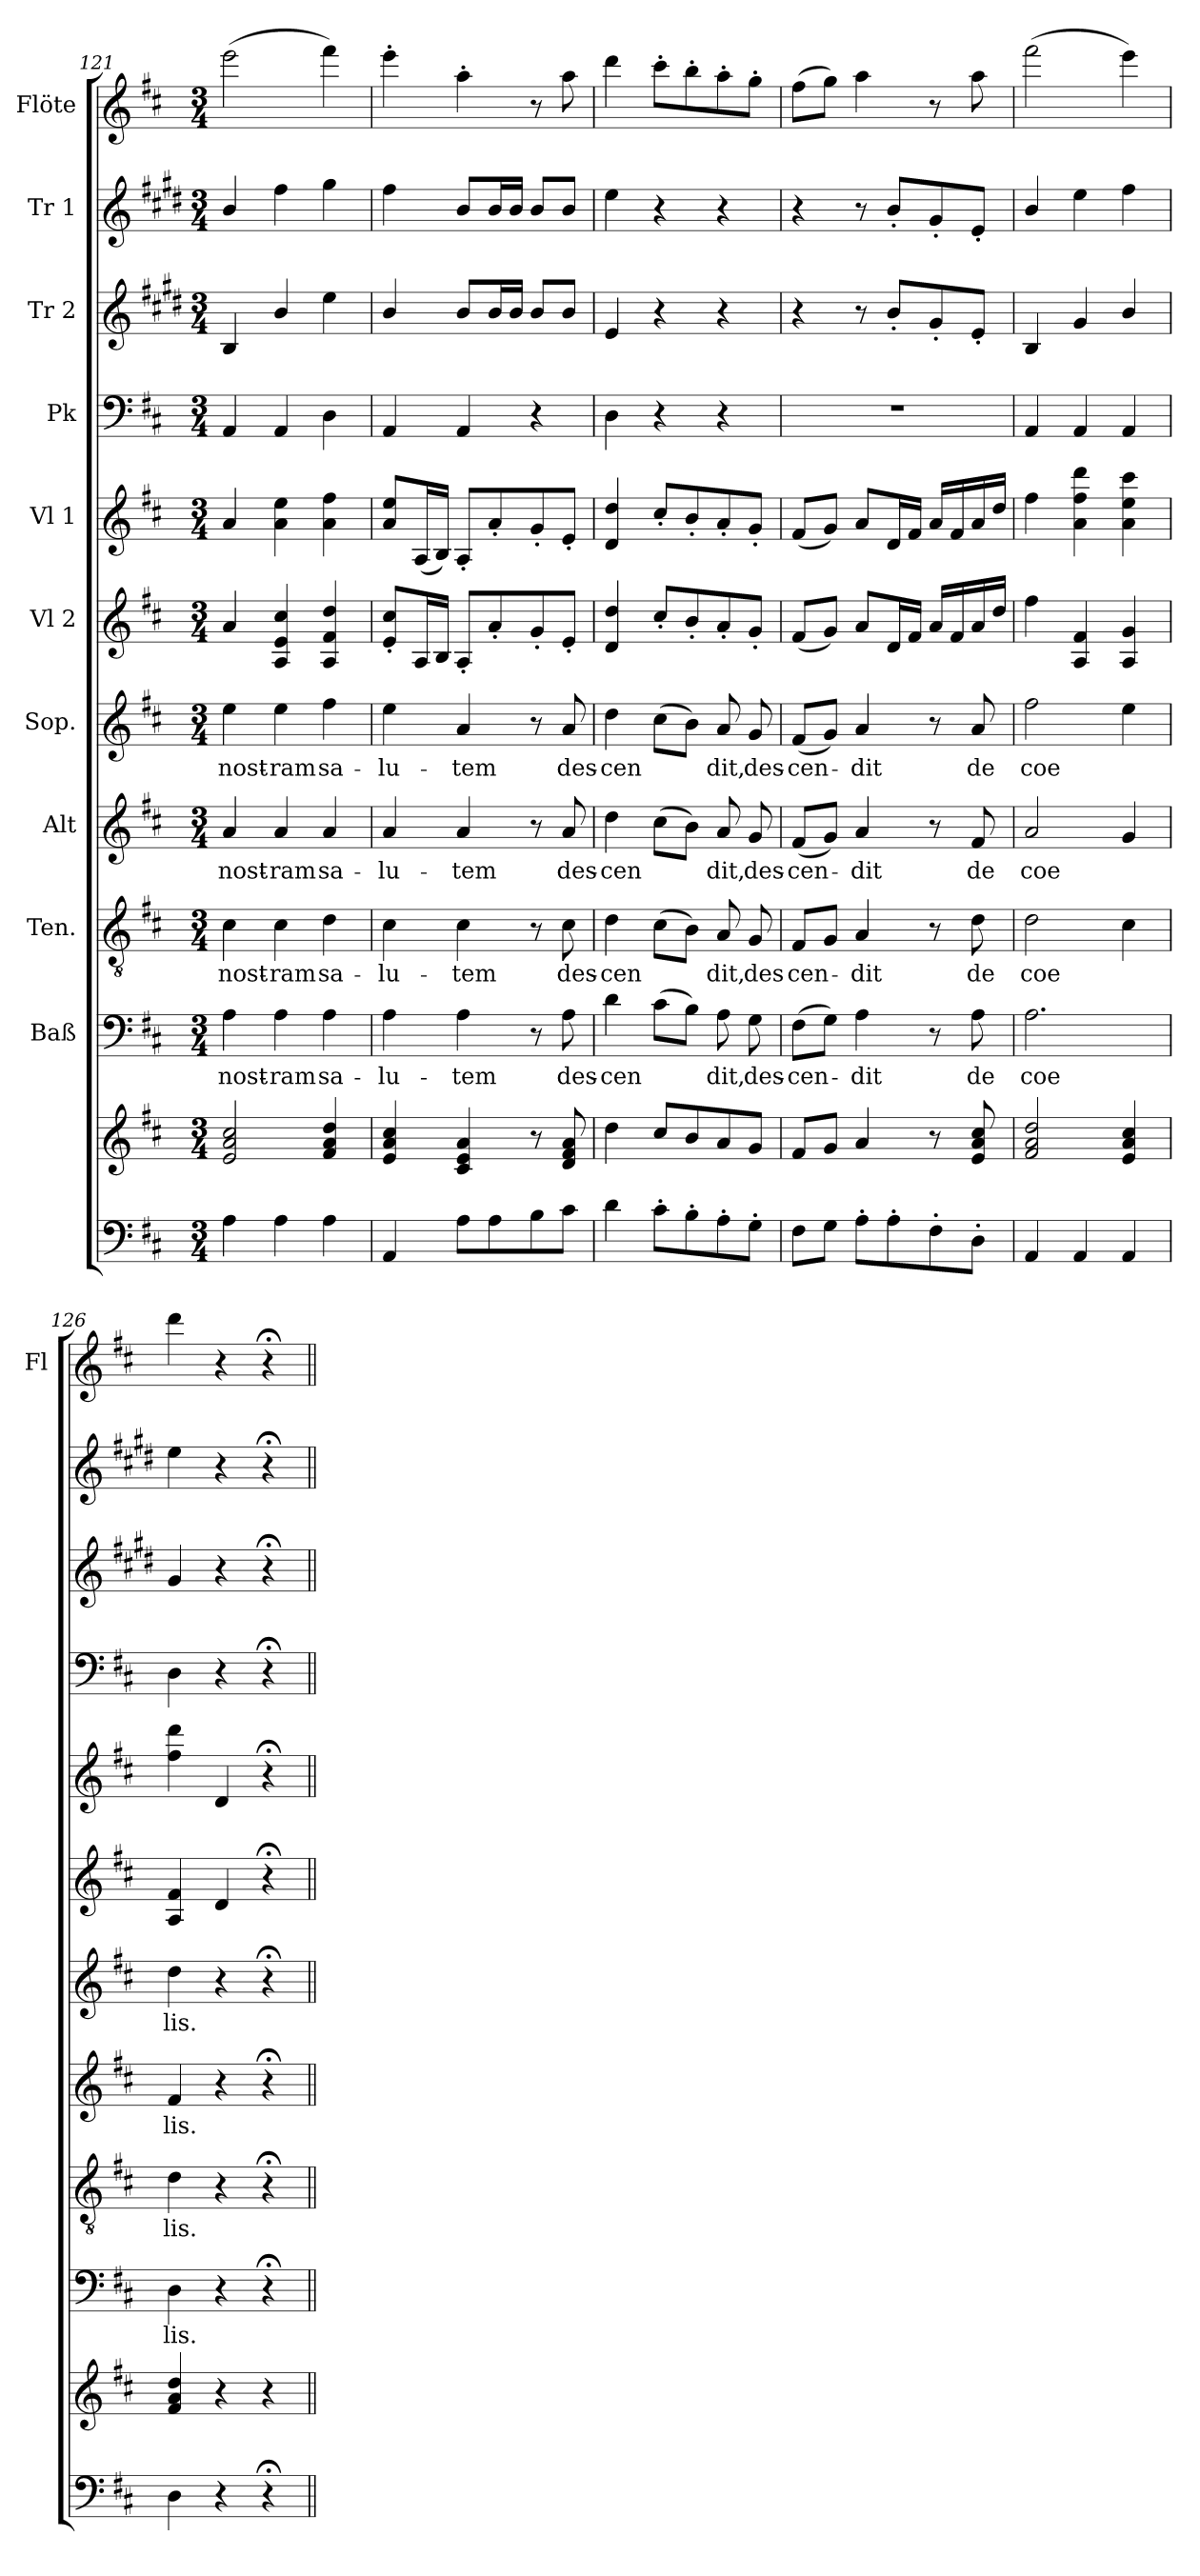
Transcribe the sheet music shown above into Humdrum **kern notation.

**kern	**kern	**kern	**text	**kern	**text	**kern	**text	**kern	**text	**kern	**kern	**kern	**kern	**kern	**kern
*part11	*part11	*part10	*part10	*part9	*part9	*part8	*part8	*part7	*part7	*part6	*part5	*part4	*part3	*part2	*part1
*staff12	*staff11	*staff10	*staff10	*staff9	*staff9	*staff8	*staff8	*staff7	*staff7	*staff6	*staff5	*staff4	*staff3	*staff2	*staff1
*	*	*I"Baß	*	*I"Ten.	*	*I"Alt	*	*I"Sop.	*	*I"Vl 2	*I"Vl 1	*I"Pk	*I"Tr 2	*I"Tr 1	*I"Flöte
*	*	*	*	*	*	*	*	*	*	*	*	*	*	*	*I'Fl
*clefF4	*clefG2	*clefF4	*	*clefGv2	*	*clefG2	*	*clefG2	*	*clefG2	*clefG2	*clefF4	*clefG2	*clefG2	*clefG2
*	*	*	*	*	*	*	*	*	*	*	*	*	*ITrd1c2	*ITrd1c2	*
*k[f#c#]	*k[f#c#]	*k[f#c#]	*	*k[f#c#]	*	*k[f#c#]	*	*k[f#c#]	*	*k[f#c#]	*k[f#c#]	*k[f#c#]	*k[f#c#]	*k[f#c#]	*k[f#c#]
*D:	*D:	*D:	*	*D:	*	*D:	*	*D:	*	*D:	*D:	*D:	*D:	*D:	*D:
*M3/4	*M3/4	*M3/4	*	*M3/4	*	*M3/4	*	*M3/4	*	*M3/4	*M3/4	*M3/4	*M3/4	*M3/4	*M3/4
=121	=121	=121	=121	=121	=121	=121	=121	=121	=121	=121	=121	=121	=121	=121	=121
!	!	!	!LO:LY:b	!	!LO:LY:b	!	!LO:LY:b	!	!LO:LY:b	!	!	!	!	!	!
4A\	2e/ 2a/ 2cc#/	4A\	nost-	4c#\	nost-	4a/	nost-	4ee\	nost-	4a/	4a/	4AA/	4A/	4a/	(>2eee\
!	!	!	!LO:LY:b	!	!LO:LY:b	!	!LO:LY:b	!	!LO:LY:b	!	!	!	!	!	!
4A\	.	4A\	-ram	4c#\	-ram	4a/	-ram	4ee\	-ram	4A/ 4e/ 4cc#/	4a\ 4ee\	4AA/	4a/	4ee\	.
!	!	!	!LO:LY:b	!	!LO:LY:b	!	!LO:LY:b	!	!LO:LY:b	!	!	!	!	!	!
4A\	4f#/ 4a/ 4dd/	4A\	sa-	4d\	sa-	4a/	sa-	4ff#\	sa-	4A/ 4f#/ 4dd/	4a\ 4ff#\	4D\	4dd\	4ff#\	4fff#\)
!!LO:PB:g=z
=122	=122	=122	=122	=122	=122	=122	=122	=122	=122	=122	=122	=122	=122	=122	=122
!	!	!	!LO:LY:b	!	!LO:LY:b	!	!LO:LY:b	!	!LO:LY:b	!	!	!	!	!	!
4AA/	4e/ 4a/ 4cc#/	4A\	-lu-	4c#\	-lu-	4a/	-lu-	4ee\	-lu-	8e/'< 8cc#/'<L	8a/ 8ee/L	4AA/	4a/	4ee\	4eee'>\
.	.	.	.	.	.	.	.	.	.	16A/L	(<16A/L	.	.	.	.
.	.	.	.	.	.	.	.	.	.	16B/JJ	16B/JJ)	.	.	.	.
!	!	!	!LO:LY:b	!	!LO:LY:b	!	!LO:LY:b	!	!LO:LY:b	!	!	!	!	!	!
8A\L	4c#/ 4e/ 4a/	4A\	-tem	4c#\	-tem	4a/	-tem	4a/	-tem	8A'</L	8A'</L	4AA/	8a/L	8a/L	4aa'>\
8A\	.	.	.	.	.	.	.	.	.	8a'</	8a'</	.	16a/L	16a/L	.
.	.	.	.	.	.	.	.	.	.	.	.	.	16a/JJ	16a/JJ	.
8B\	8r	8r	.	8r	.	8r	.	8r	.	8g'</	8g'</	4r	8a/L	8a/L	8r
!	!	!	!LO:LY:b	!	!LO:LY:b	!	!LO:LY:b	!	!LO:LY:b	!	!	!	!	!	!
8c#\J	8d/ 8f#/ 8a/	8A\	des-	8c#\	des-	8a/	des-	8a/	des-	8e'</J	8e'</J	.	8a/J	8a/J	8aa\
=123	=123	=123	=123	=123	=123	=123	=123	=123	=123	=123	=123	=123	=123	=123	=123
!	!	!	!LO:LY:b	!	!LO:LY:b	!	!LO:LY:b	!	!LO:LY:b	!	!	!	!	!	!
4d\	4dd\	4d\	-cen	4d\	-cen	4dd\	-cen	4dd\	-cen	4d/ 4dd/	4d/ 4dd/	4D\	4d/	4dd\	4ddd\
8c#'>\L	8cc#/L	(>8c#\L	.	(>8c#\L	.	(>8cc#\L	.	(>8cc#\L	.	8cc#'</L	8cc#'</L	4r	4r	4r	8ccc#'>\L
8B'>\	8b/	8B\J)	.	8B\J)	.	8b\J)	.	8b\J)	.	8b'</	8b'</	.	.	.	8bb'>\
!	!	!	!LO:LY:b	!	!LO:LY:b	!	!LO:LY:b	!	!LO:LY:b	!	!	!	!	!	!
8A'>\	8a/	8A\	dit,	8A/	dit,	8a/	dit,	8a/	dit,	8a'</	8a'</	4r	4r	4r	8aa'>\
!	!	!	!LO:LY:b	!	!LO:LY:b	!	!LO:LY:b	!	!LO:LY:b	!	!	!	!	!	!
8G'>\J	8g/J	8G\	des-	8G/	des	8g/	des-	8g/	des-	8g'</J	8g'</J	.	.	.	8gg'>\J
=124	=124	=124	=124	=124	=124	=124	=124	=124	=124	=124	=124	=124	=124	=124	=124
!	!	!	!LO:LY:b	!	!LO:LY:b	!	!LO:LY:b	!	!LO:LY:b	!	!	!	!	!	!
8F#\L	8f#/L	(>8F#\L	-cen-	(<8F#/L	cen-	(<8f#/L	-cen-	(<8f#/L	-cen-	(<8f#/L	(<8f#/L	2.r	4r	4r	(>8ff#\L
8G\J	8g/J	8G\J)	.	8G/J	.	8g/J)	.	8g/J)	.	8g/J)	8g/J)	.	.	.	8gg\J)
!	!	!	!LO:LY:b	!	!LO:LY:b	!	!LO:LY:b	!	!LO:LY:b	!	!	!	!	!	!
8A'>\L	4a/	4A\	-dit	4A/	-dit	4a/	-dit	4a/	-dit	8a/L	8a/L	.	8r	8r	4aa\
8A'>\	.	.	.	.	.	.	.	.	.	16d/L	16d/L	.	8a'</L	8a'</L	.
.	.	.	.	.	.	.	.	.	.	16f#/JJ	16f#/JJ	.	.	.	.
8F#'>\	8r	8r	.	8r	.	8r	.	8r	.	16a/LL	16a/LL	.	8f#'</	8f#'</	8r
.	.	.	.	.	.	.	.	.	.	16f#/	16f#/	.	.	.	.
!	!	!	!LO:LY:b	!	!LO:LY:b	!	!LO:LY:b	!	!LO:LY:b	!	!	!	!	!	!
8D'>\J	8e/ 8a/ 8cc#/	8A\	de	8d\	de	8f#/	de	8a/	de	16a/	16a/	.	8d'</J	8d'</J	8aa\
.	.	.	.	.	.	.	.	.	.	16dd/JJ	16dd/JJ	.	.	.	.
=125	=125	=125	=125	=125	=125	=125	=125	=125	=125	=125	=125	=125	=125	=125	=125
!	!	!	!LO:LY:b	!	!LO:LY:b	!	!LO:LY:b	!	!LO:LY:b	!	!	!	!	!	!
4AA/	2f#/ 2a/ 2dd/	2.A\	coe	2d\	coe	2a/	coe	2ff#\	coe	4ff#\	4ff#\	4AA/	4A/	4a/	(>2fff#\
4AA/	.	.	.	.	.	.	.	.	.	4A/ 4f#/	4a\ 4ff#\ 4ddd\	4AA/	4f#/	4dd\	.
4AA/	4e/ 4a/ 4cc#/	.	.	4c#\	.	4g/	.	4ee\	.	4A/ 4g/	4a\ 4ee\ 4ccc#\	4AA/	4a/	4ee\	4eee\)
=126	=126	=126	=126	=126	=126	=126	=126	=126	=126	=126	=126	=126	=126	=126	=126
!	!	!	!LO:LY:b	!	!LO:LY:b	!	!LO:LY:b	!	!LO:LY:b	!	!	!	!	!	!
4D\	4f#/ 4a/ 4dd/	4D\	lis.	4d\	lis.	4f#/	lis.	4dd\	lis.	4A/ 4f#/	4ff#\ 4ddd\	4D\	4f#/	4dd\	4ddd\
4r	4r	4r	.	4r	.	4r	.	4r	.	4d/	4d/	4r	4r	4r	4r
4r;<	4r	4r;<	.	4r;<	.	4r;<	.	4r;<	.	4r;<	4r;<	4r;<	4r;<	4r;<	4r;<
=||	=||	=||	=||	=||	=||	=||	=||	=||	=||	=||	=||	=||	=||	=||	=||
*-	*-	*-	*-	*-	*-	*-	*-	*-	*-	*-	*-	*-	*-	*-	*-
